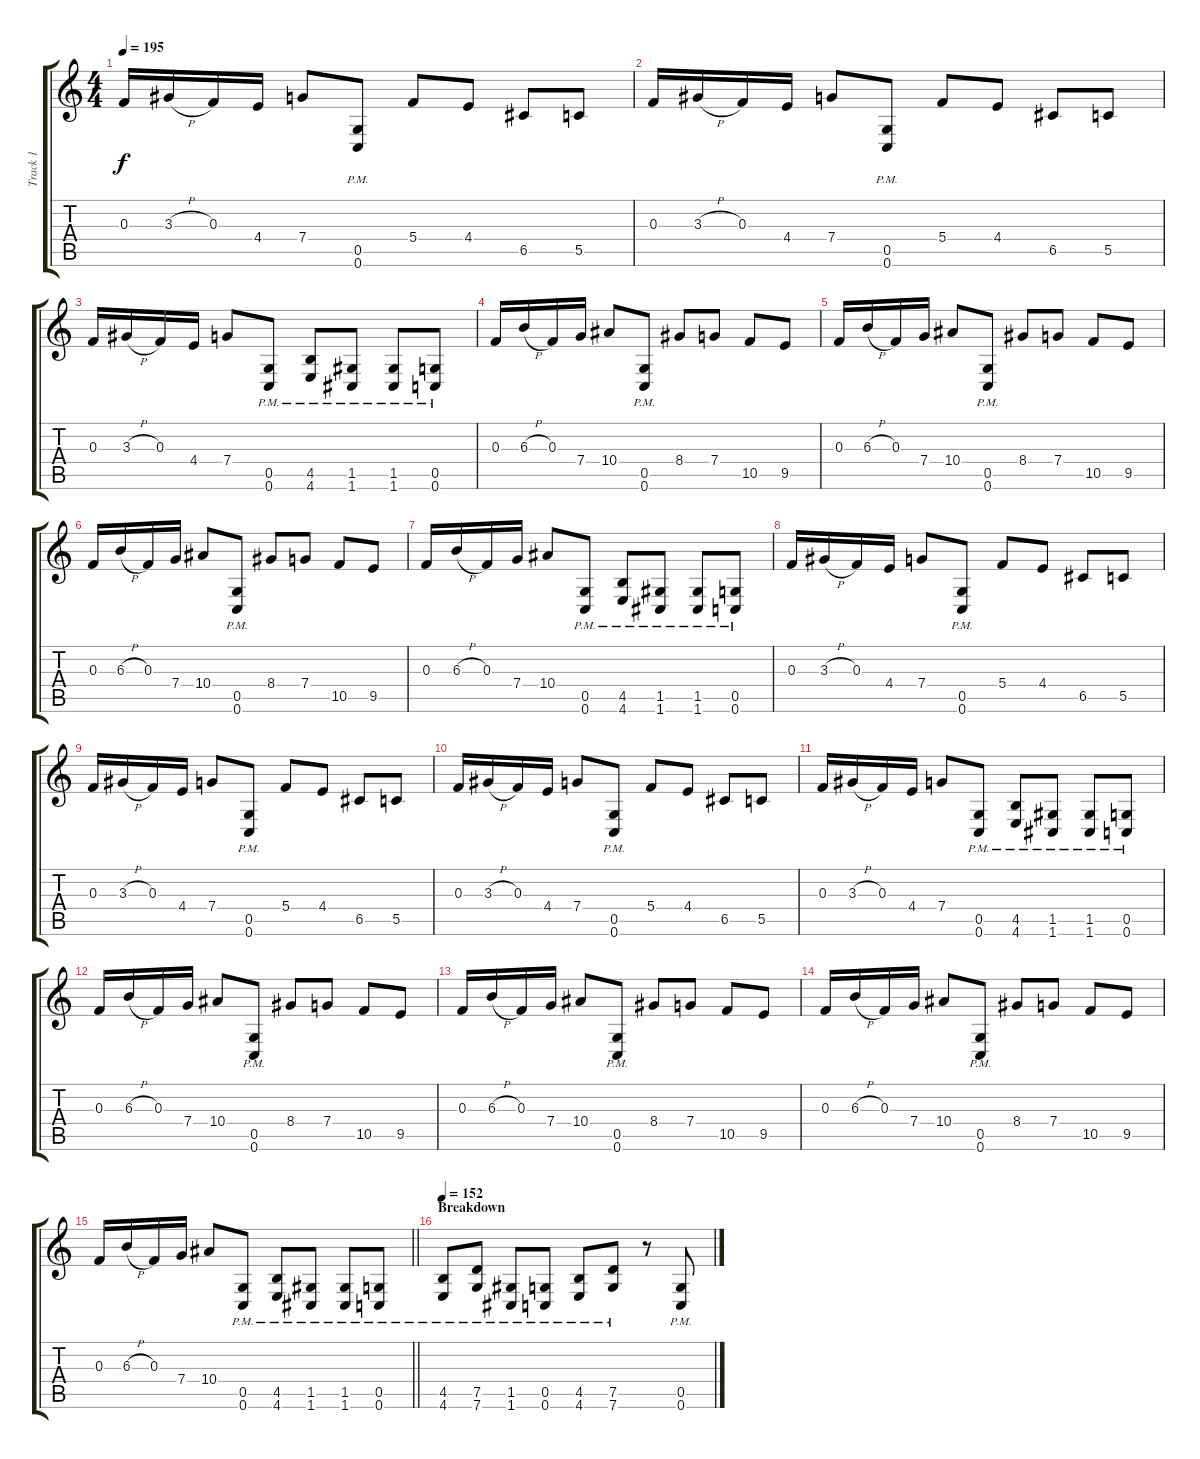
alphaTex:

\track ("Track 1" "Track 1") {instrument distortionguitar}
\staff {score tabs}
\tuning (D4 A3 F3 C3 G2 C2) {hide}
\ts (4 4)
\tempo 195
\clef g2
\ks c
0.3.16{dy f} 3.3{h}.16 0.3.16 4.4.16 7.4.8 (0.5{pm} 0.6{pm}).8 5.4.8 4.4.8 6.5.8 5.5.8 |
0.3.16 3.3{h}.16 0.3.16 4.4.16 7.4.8 (0.5{pm} 0.6{pm}).8 5.4.8 4.4.8 6.5.8 5.5.8 |
0.3.16 3.3{h}.16 0.3.16 4.4.16 7.4.8 (0.5{pm} 0.6{pm}).8 (4.5{pm} 4.6{pm}).8 (1.5{pm} 1.6{pm}).8 (1.5{pm} 1.6{pm}).8 (0.5{pm} 0.6{pm}).8 |
0.3.16 6.3{h}.16 0.3.16 7.4.16 10.4.8 (0.5{pm} 0.6{pm}).8 8.4.8 7.4.8 10.5.8 9.5.8 |
0.3.16 6.3{h}.16 0.3.16 7.4.16 10.4.8 (0.5{pm} 0.6{pm}).8 8.4.8 7.4.8 10.5.8 9.5.8 |
0.3.16 6.3{h}.16 0.3.16 7.4.16 10.4.8 (0.5{pm} 0.6{pm}).8 8.4.8 7.4.8 10.5.8 9.5.8 |
0.3.16 6.3{h}.16 0.3.16 7.4.16 10.4.8 (0.5{pm} 0.6{pm}).8 (4.5{pm} 4.6{pm}).8 (1.5{pm} 1.6{pm}).8 (1.5{pm} 1.6{pm}).8 (0.5{pm} 0.6{pm}).8 |
0.3.16 3.3{h}.16 0.3.16 4.4.16 7.4.8 (0.5{pm} 0.6{pm}).8 5.4.8 4.4.8 6.5.8 5.5.8 |
0.3.16 3.3{h}.16 0.3.16 4.4.16 7.4.8 (0.5{pm} 0.6{pm}).8 5.4.8 4.4.8 6.5.8 5.5.8 |
0.3.16 3.3{h}.16 0.3.16 4.4.16 7.4.8 (0.5{pm} 0.6{pm}).8 5.4.8 4.4.8 6.5.8 5.5.8 |
0.3.16 3.3{h}.16 0.3.16 4.4.16 7.4.8 (0.5{pm} 0.6{pm}).8 (4.5{pm} 4.6{pm}).8 (1.5{pm} 1.6{pm}).8 (1.5{pm} 1.6{pm}).8 (0.5{pm} 0.6{pm}).8 |
0.3.16 6.3{h}.16 0.3.16 7.4.16 10.4.8 (0.5{pm} 0.6{pm}).8 8.4.8 7.4.8 10.5.8 9.5.8 |
0.3.16 6.3{h}.16 0.3.16 7.4.16 10.4.8 (0.5{pm} 0.6{pm}).8 8.4.8 7.4.8 10.5.8 9.5.8 |
0.3.16 6.3{h}.16 0.3.16 7.4.16 10.4.8 (0.5{pm} 0.6{pm}).8 8.4.8 7.4.8 10.5.8 9.5.8 |
\barLineRight lightlight
0.3.16 6.3{h}.16 0.3.16 7.4.16 10.4.8 (0.5{pm} 0.6{pm}).8 (4.5{pm} 4.6{pm}).8 (1.5{pm} 1.6{pm}).8 (1.5{pm} 1.6{pm}).8 (0.5{pm} 0.6{pm}).8 |
\section ("" "Breakdown")
\tempo 152
(4.5{pm} 4.6{pm}).8 (7.5{pm} 7.6{pm}).8 (1.5{pm} 1.6{pm}).8 (0.5{pm} 0.6{pm}).8 (4.5{pm} 4.6{pm}).8 (7.5{pm} 7.6{pm}).8 r.8 (0.5{pm} 0.6{pm}).8
